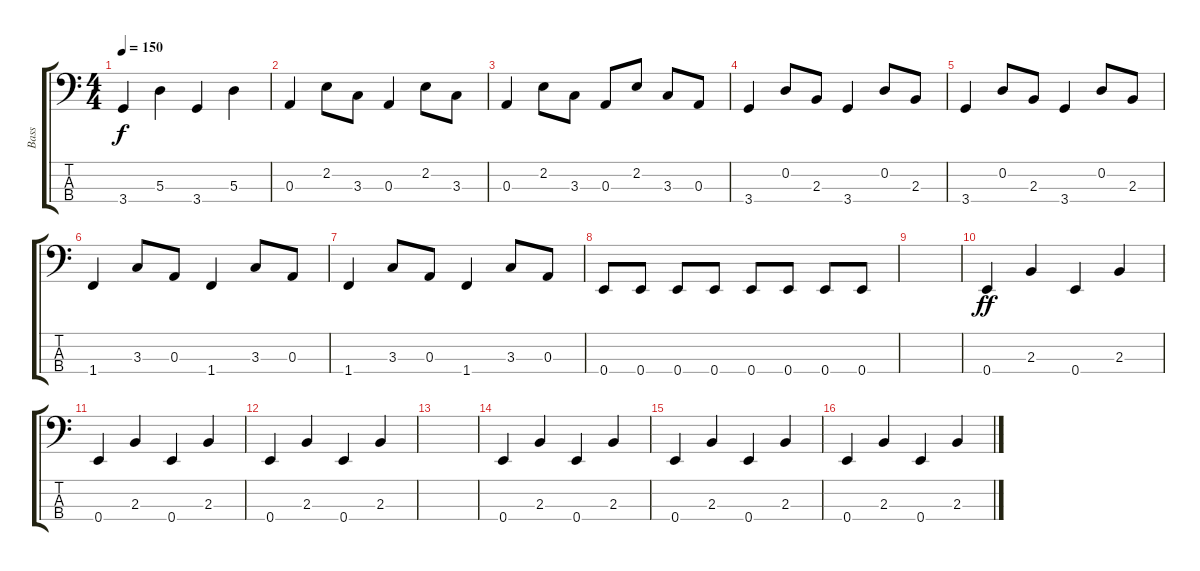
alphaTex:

\track ("Bass" "Bass") {instrument acousticbass}
\staff {score tabs}
\tuning (G2 D2 A1 E1) {hide}
\ts (4 4)
\tempo 150
\clef f4
\ks c
3.4.4{dy f} 5.3.4 3.4.4 5.3.4 |
0.3.4 2.2.8 3.3.8 0.3.4 2.2.8 3.3.8 |
0.3.4 2.2.8 3.3.8 0.3.8 2.2.8 3.3.8 0.3.8 |
3.4.4 0.2.8 2.3.8 3.4.4 0.2.8 2.3.8 |
3.4.4 0.2.8 2.3.8 3.4.4 0.2.8 2.3.8 |
1.4.4 3.3.8 0.3.8 1.4.4 3.3.8 0.3.8 |
1.4.4 3.3.8 0.3.8 1.4.4 3.3.8 0.3.8 |
0.4.8 0.4.8 0.4.8 0.4.8 0.4.8 0.4.8 0.4.8 0.4.8 |
|
0.4.4{dy ff} 2.3.4 0.4.4 2.3.4 |
0.4.4 2.3.4 0.4.4 2.3.4 |
0.4.4 2.3.4 0.4.4 2.3.4 |
|
0.4.4 2.3.4 0.4.4 2.3.4 |
0.4.4 2.3.4 0.4.4 2.3.4 |
0.4.4 2.3.4 0.4.4 2.3.4
